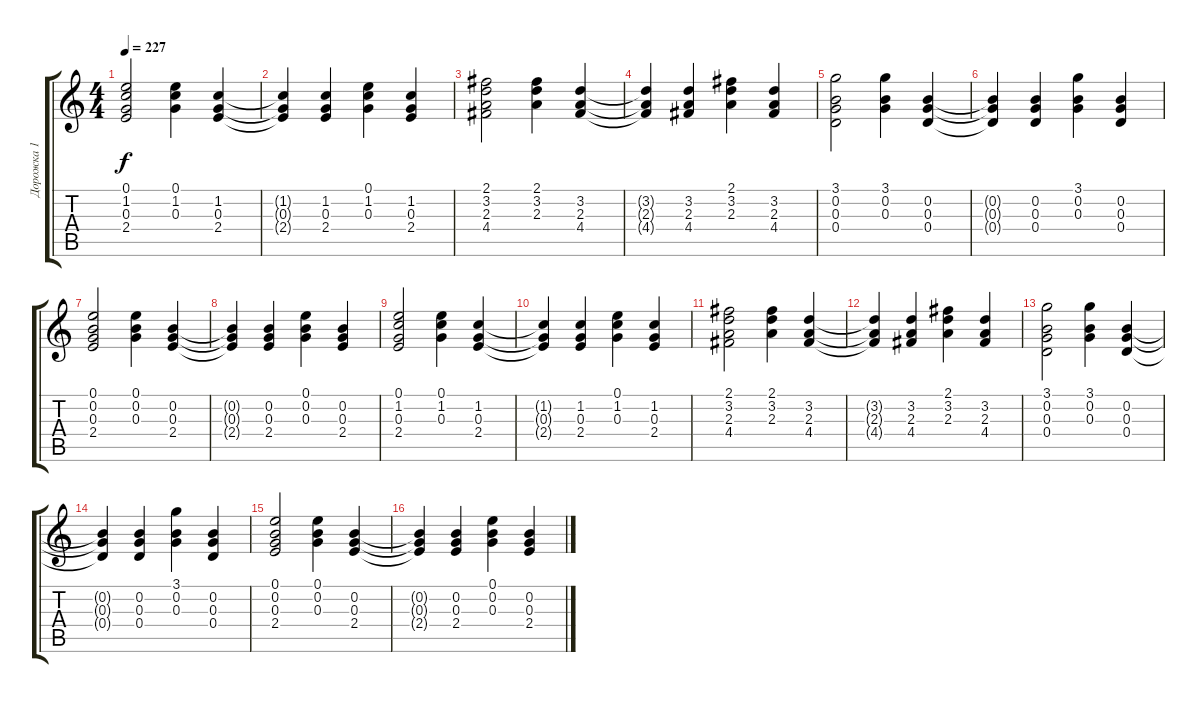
\track ("Дорожка 1" "Дорожка 1") {instrument acousticguitarsteel}
\staff {score tabs}
\tuning (E4 B3 G3 D3 A2 E2) {hide}
\ts (4 4)
\tempo 227
\clef g2
\ks c
(0.1 1.2 0.3 2.4).2{dy f} (0.1 1.2 0.3).4 (1.2 0.3 2.4).4 |
(1.2{t} 0.3{t} 2.4{t}).4 (1.2 0.3 2.4).4 (0.1 1.2 0.3).4 (1.2 0.3 2.4).4 |
(2.1 3.2 2.3 4.4).2 (2.1 3.2 2.3).4 (3.2 2.3 4.4).4 |
(3.2{t} 2.3{t} 4.4{t}).4 (3.2 2.3 4.4).4 (2.1 3.2 2.3).4 (3.2 2.3 4.4).4 |
(3.1 0.2 0.3 0.4).2 (3.1 0.2 0.3).4 (0.2 0.3 0.4).4 |
(0.2{t} 0.3{t} 0.4{t}).4 (0.2 0.3 0.4).4 (3.1 0.2 0.3).4 (0.2 0.3 0.4).4 |
(0.1 0.2 0.3 2.4).2 (0.1 0.2 0.3).4 (0.2 0.3 2.4).4 |
(0.2{t} 0.3{t} 2.4{t}).4 (0.2 0.3 2.4).4 (0.1 0.2 0.3).4 (0.2 0.3 2.4).4 |
(0.1 1.2 0.3 2.4).2 (0.1 1.2 0.3).4 (1.2 0.3 2.4).4 |
(1.2{t} 0.3{t} 2.4{t}).4 (1.2 0.3 2.4).4 (0.1 1.2 0.3).4 (1.2 0.3 2.4).4 |
(2.1 3.2 2.3 4.4).2 (2.1 3.2 2.3).4 (3.2 2.3 4.4).4 |
(3.2{t} 2.3{t} 4.4{t}).4 (3.2 2.3 4.4).4 (2.1 3.2 2.3).4 (3.2 2.3 4.4).4 |
(3.1 0.2 0.3 0.4).2 (3.1 0.2 0.3).4 (0.2 0.3 0.4).4 |
(0.2{t} 0.3{t} 0.4{t}).4 (0.2 0.3 0.4).4 (3.1 0.2 0.3).4 (0.2 0.3 0.4).4 |
(0.1 0.2 0.3 2.4).2 (0.1 0.2 0.3).4 (0.2 0.3 2.4).4 |
(0.2{t} 0.3{t} 2.4{t}).4 (0.2 0.3 2.4).4 (0.1 0.2 0.3).4 (0.2 0.3 2.4).4
